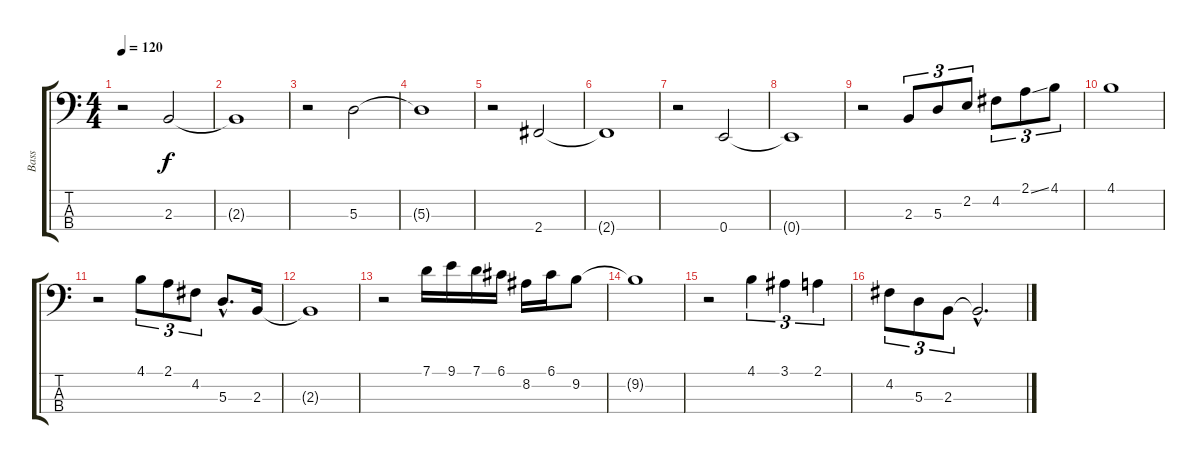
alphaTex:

\track ("Bass" "Bass") {instrument electricbassfinger}
\staff {score tabs}
\tuning (G2 D2 A1 E1) {hide}
\ts (4 4)
\tempo 120
\clef f4
\ks c
r.2{dy f} 2.3.2 |
2.3{t}.1 |
r.2 5.3.2 |
5.3{t}.1 |
r.2 2.4.2 |
2.4{t}.1 |
r.2 0.4.2 |
0.4{t}.1 |
r.2 2.3.8{tu (3 2)} 5.3.8{tu (3 2)} 2.2.8{tu (3 2)} 4.2.8{tu (3 2)} 2.1{ss}.8{tu (3 2)} 4.1.8{tu (3 2)} |
4.1.1 |
r.2 4.1.8{tu (3 2)} 2.1.8{tu (3 2)} 4.2.8{tu (3 2)} 5.3{hac}.8{d} 2.3.16 |
2.3{t}.1 |
r.2 7.1.16 9.1.16 7.1.16 6.1.16 8.2.16 6.1.16 9.2.8 |
9.2{t}.1 |
r.2 4.1.4{tu (3 2)} 3.1.4{tu (3 2)} 2.1.4{tu (3 2)} |
4.2.8{tu (3 2)} 5.3.8{tu (3 2)} 2.3.8{tu (3 2)} 2.3{hac t}.2{d}
